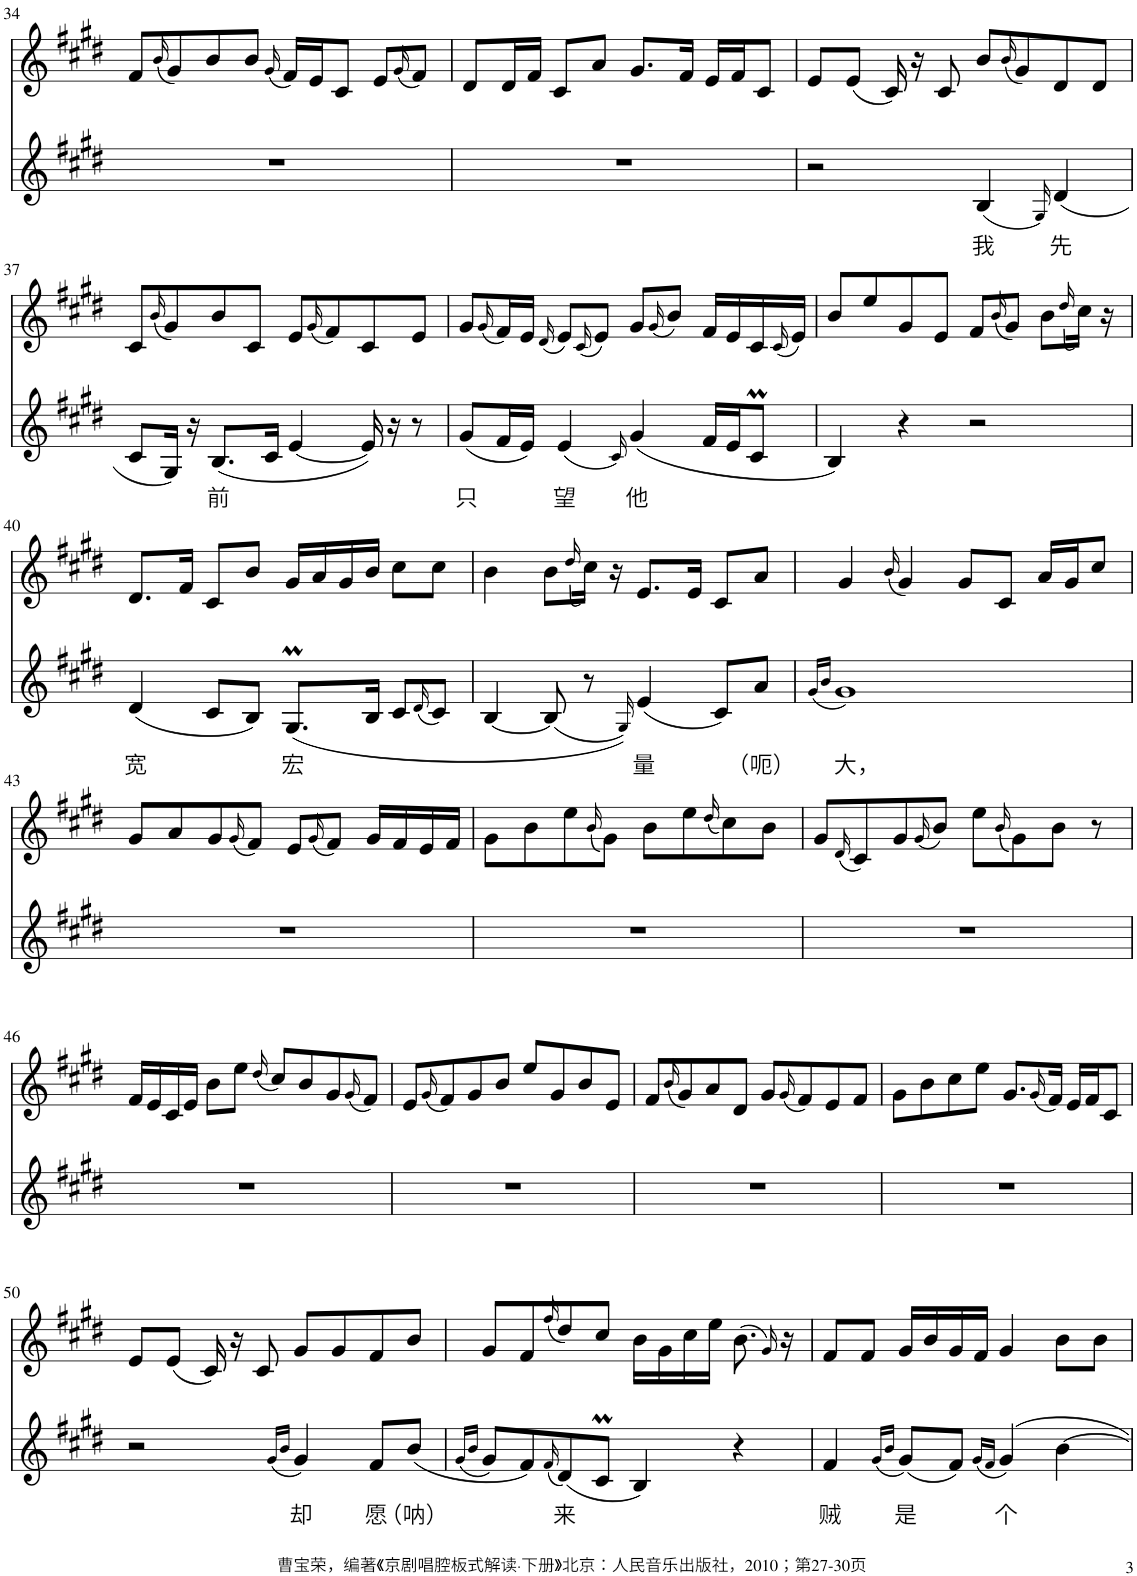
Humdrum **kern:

**kern	**text	**kern
*part2	*part2	*part1
*staff2	*staff2	*staff1
*I"Piano	*	*I"Piano
*I'Pno	*	*I'Pno
!!LO:PB:g=z
*clefG2	*	*clefG2
*k[f#c#g#d#]	*	*k[f#c#g#d#]
*M4/4	*	*M4/4
=34	=34	=34
1r	.	8f#/L
.	.	(16qb/
.	.	8g#/)
.	.	8b/
.	.	8b/J
.	.	(16qg#/
.	.	16f#/LL)
.	.	16e/J
.	.	8c#/J
.	.	8e/L
.	.	(16qg#/
.	.	8f#/J)
=35	=35	=35
1r	.	8d#/L
.	.	16d#/L
.	.	16f#/JJ
.	.	8c#/L
.	.	8a/J
.	.	8.g#/L
.	.	16f#/Jk
.	.	16e/LL
.	.	16f#/J
.	.	8c#/J
=36	=36	=36
2r	.	8e/L
.	.	(8e/J
.	.	16c#/)
.	.	16r
.	.	8c#/
!	!LO:LY:b	!
(4B/	我	8b/L
.	.	(16qb/
.	.	8g#/)
16qG#/)	.	.
!	!LO:LY:b	!
(4d#/	先	8d#/
.	.	8d#/J
!!LO:LB:g=z
=37	=37	=37
8c#/L	.	8c#/L
.	.	(16qb/
16G#/Jk)	.	8g#/)
16r	.	.
!	!LO:LY:b	!
(8.B/L	前	8b/
.	.	8c#/J
16c#/Jk	.	.
[4e/	.	8e/L
.	.	(16qg#/
.	.	8f#/)
16e/])	.	8c#/
16r	.	.
8r	.	8e/J
=38	=38	=38
!	!LO:LY:b	!
(8g#/L	只	8g#/L
.	.	(16qg#/
16f#/L	.	16f#/L)
16e/JJ)	.	16e/JJ
.	.	(16qd#/
!	!LO:LY:b	!
(4e/	望	8e/L)
.	.	(16qc#/
.	.	8e/J)
16qc#/)	.	.
!	!LO:LY:b	!
(4g#/	他	8g#/L
.	.	(16qg#/
.	.	8b/J)
16f#/LL	.	16f#/LL
16e/J	.	16e/
8c#M/J	.	16c#/
.	.	(16qc#/
.	.	16e/JJ)
=39	=39	=39
4B/)	.	8b/L
.	.	8ee/
4r	.	8g#/
.	.	8e/J
2r	.	8f#/L
.	.	(16qb/
.	.	8g#/J)
.	.	8b\L
.	.	(16qdd#/
.	.	16cc#\Jk)
.	.	16r
!!LO:LB:g=z
=40	=40	=40
!	!LO:LY:b	!
(4d#/	宽	8.d#/L
.	.	16f#/Jk
8c#/L	.	8c#/L
8B/J)	.	8b/J
!	!LO:LY:b	!
(8.G#m/L	宏	16g#/LL
.	.	16a/
.	.	16g#/
16B/Jk	.	16b/JJ
8c#/L	.	8cc#\L
(16qd#/	.	.
8c#/J)	.	8cc#\J
=41	=41	=41
[4B/	.	4b\
(8B/]	.	8b\L
.	.	(16qdd#/
8r	.	16cc#\Jk)
.	.	16r
16qG#/))	.	.
!	!LO:LY:b	!
(4e/	量	8.e/L
.	.	16e/Jk
8c#/L)	.	8c#/L
!	!LO:LY:b	!
8a/J	（呃）	8a/J
=42	=42	=42
(16qg#/LL	.	.
16qb/JJ	.	.
!	!LO:LY:b	!
1g#)	大，	4g#/
.	.	(16qb/
.	.	4g#/)
.	.	8g#/L
.	.	8c#/J
.	.	16a/LL
.	.	16g#/J
.	.	8cc#/J
!!LO:LB:g=z
=43	=43	=43
1r	.	8g#/L
.	.	8a/
.	.	8g#/
.	.	(16qg#/
.	.	8f#/J)
.	.	8e/L
.	.	(16qg#/
.	.	8f#/J)
.	.	16g#/LL
.	.	16f#/
.	.	16e/
.	.	16f#/JJ
=44	=44	=44
1r	.	8g#\L
.	.	8b\
.	.	8ee\
.	.	(16qb/
.	.	8g#\J)
.	.	8b\L
.	.	8ee\
.	.	(16qdd#/
.	.	8cc#\)
.	.	8b\J
=45	=45	=45
1r	.	8g#/L
.	.	(16qd#/
.	.	8c#/)
.	.	8g#/
.	.	(16qg#/
.	.	8b/J)
.	.	8ee\L
.	.	(16qb/
.	.	8g#\)
.	.	8b\J
.	.	8r
!!LO:LB:g=z
=46	=46	=46
1r	.	16f#/LL
.	.	16e/
.	.	16c#/
.	.	16e/JJ
.	.	8b\L
.	.	8ee\J
.	.	(16qdd#/
.	.	8cc#/L)
.	.	8b/
.	.	8g#/
.	.	(16qg#/
.	.	8f#/J)
=47	=47	=47
1r	.	8e/L
.	.	(16qg#/
.	.	8f#/)
.	.	8g#/
.	.	8b/J
.	.	8ee/L
.	.	8g#/
.	.	8b/
.	.	8e/J
=48	=48	=48
1r	.	8f#/L
.	.	(16qb/
.	.	8g#/)
.	.	8a/
.	.	8d#/J
.	.	8g#/L
.	.	(16qg#/
.	.	8f#/)
.	.	8e/
.	.	8f#/J
=49	=49	=49
1r	.	8g#\L
.	.	8b\
.	.	8cc#\
.	.	8ee\J
.	.	8.g#/L
.	.	(16qg#/
.	.	16f#/Jk)
.	.	16e/LL
.	.	16f#/J
.	.	8c#/J
!!LO:LB:g=z
=50	=50	=50
2r	.	8e/L
.	.	(8e/J
.	.	16c#/)
.	.	16r
.	.	8c#/
(16qg#/LL	.	.
16qb/JJ	.	.
!	!LO:LY:b	!
4g#/)	却	8g#/L
.	.	8g#/
!	!LO:LY:b	!
8f#/L	愿	8f#/
!	!LO:LY:b	!
(8b/J	（呐）	8b/J
=51	=51	=51
(16qg#/LL	.	.
16qb/JJ	.	.
8g#/L)	.	8g#/L
8f#/)	.	8f#/
(16qf#/	.	(16qff#/
!	!LO:LY:b	!
(8d#/)	来	8dd#/)
8c#M/J	.	8cc#/J
4B/)	.	16b\LL
.	.	16g#\
.	.	16cc#\
.	.	16ee\JJ
4r	.	(8.b\
.	.	16qg#/)
.	.	16r
=52	=52	=52
!	!LO:LY:b	!
4f#/	贼	8f#/L
.	.	8f#/J
(16qg#/LL	.	.
16qb/JJ	.	.
!	!LO:LY:b	!
(8g#/L)	是	16g#/LL
.	.	16b/
8f#/J)	.	16g#/
.	.	16f#/JJ
(16qg#/LL	.	.
16qf#/JJ	.	.
!	!LO:LY:b	!
4g#/)	个	4g#/
[4b\	.	8b\L
.	.	8b\J
=	=	=
*-	*-	*-
